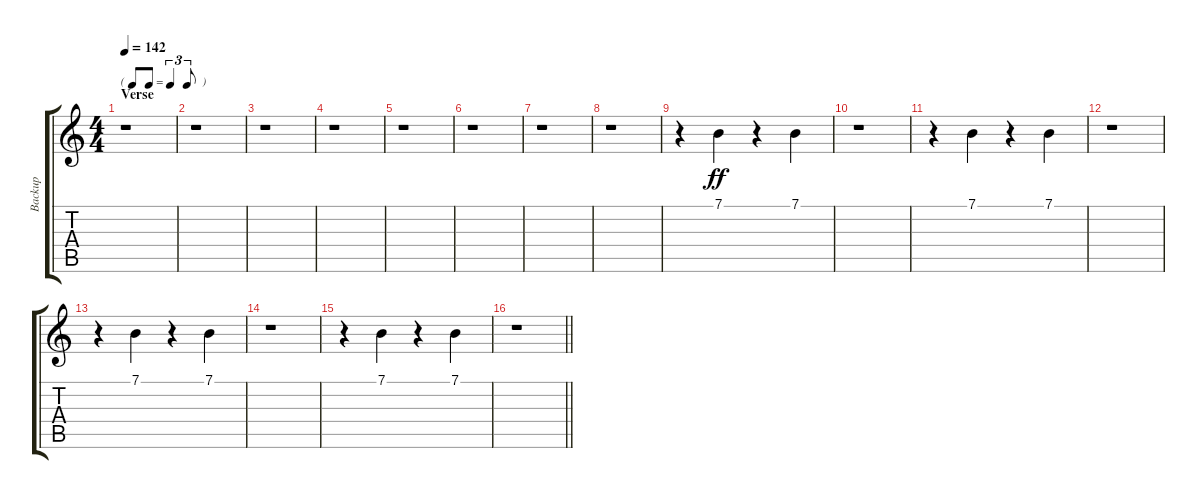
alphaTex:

\track ("Backup" "Backup") {instrument synthvoice}
\staff {score tabs}
\tuning (E4 B3 G3 D3 A2 E2) {hide}
\ts (4 4)
\tf triplet8th
\section ("" "Verse")
\tempo 142
\clef g2
\ks c
r.1{dy ff} |
r.1 |
r.1 |
r.1 |
r.1 |
r.1 |
r.1 |
r.1 |
r.4 7.1.4 r.4 7.1.4 |
r.1 |
r.4 7.1.4 r.4 7.1.4 |
r.1 |
r.4 7.1.4 r.4 7.1.4 |
r.1 |
r.4 7.1.4 r.4 7.1.4 |
\barLineRight lightlight
r.1
